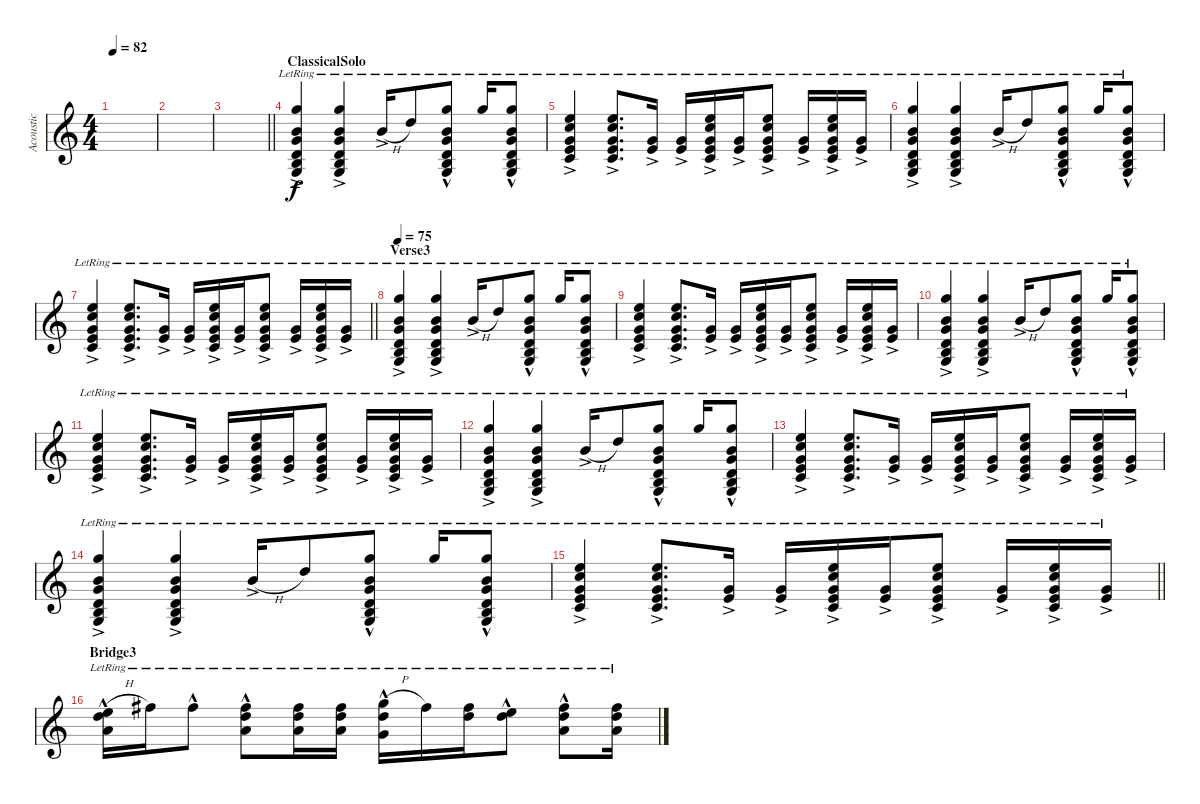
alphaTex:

\track ("Acoustic" "Acoustic") {instrument acousticguitarsteel}
\staff {score}
\tuning (E4 B3 G3 D3 A2 E2) {hide}
\ts (4 4)
\tempo 82
\clef g2
\ks c
|
|
\barLineRight lightlight
|
\section ("" "ClassicalSolo")
(3.1{ac lr} 0.2{ac lr} 0.3{ac lr} 0.4{ac lr} 2.5{ac lr} 3.6{ac lr}).4{bd 60} (3.1{ac lr} 0.2{ac lr} 0.3{ac lr} 0.4{ac lr} 2.5{ac lr} 3.6{ac lr}).4{bd 60} 0.2{h ac lr}.16 3.2{lr}.8 (3.1{hac lr} 0.2{hac lr} 0.3{hac lr} 0.4{hac lr} 2.5{hac lr} 3.6{hac lr}).8{bd 60} 3.1{lr}.16 (3.1{hac lr} 0.2{hac lr} 0.3{hac lr} 0.4{hac lr} 2.5{hac lr} 3.6{hac lr}).8{bd 60} |
(0.1{ac lr} 1.2{ac lr} 0.3{ac lr} 2.4{ac lr} 3.5{ac lr}).4{bd 60} (0.1{ac lr} 1.2{ac lr} 0.3{ac lr} 2.4{ac lr} 3.5{ac lr}).8{d bd 60} (0.3{ac lr} 2.4{ac lr}).16{bd 60} (0.3{ac lr} 2.4{ac lr}).16{bu 60} (0.1{ac lr} 1.2{ac lr} 0.3{ac lr} 2.4{ac lr} 3.5).16{bd 60} (0.3{ac lr} 2.4{ac lr}).16{bu 60} (0.1{ac lr} 1.2{ac lr} 0.3{ac lr} 2.4{ac lr} 3.5).8{bd 60} (0.3{ac lr} 2.4{ac lr}).16{bu 60} (0.1{ac lr} 1.2{ac lr} 0.3{ac lr} 2.4{ac lr} 3.5{ac lr}).16{bd 60} (0.3{ac lr} 2.4{ac lr}).16{bu 60} |
(3.1{ac lr} 0.2{ac lr} 0.3{ac lr} 0.4{ac lr} 2.5{ac lr} 3.6{ac lr}).4{bd 60} (3.1{ac lr} 0.2{ac lr} 0.3{ac lr} 0.4{ac lr} 2.5{ac lr} 3.6{ac lr}).4{bd 60} 0.2{h ac lr}.16 3.2{lr}.8 (3.1{hac lr} 0.2{hac lr} 0.3{hac lr} 0.4{hac lr} 2.5{hac lr} 3.6{hac lr}).8{bd 60} 3.1{lr}.16 (3.1{hac lr} 0.2{hac lr} 0.3{hac lr} 0.4{hac lr} 2.5{hac lr} 3.6{hac lr}).8{bd 60} |
\barLineRight lightlight
(0.1{ac lr} 1.2{ac lr} 0.3{ac lr} 2.4{ac lr} 3.5{ac lr}).4{bd 60} (0.1{ac lr} 1.2{ac lr} 0.3{ac lr} 2.4{ac lr} 3.5{ac lr}).8{d bd 60} (0.3{ac lr} 2.4{ac lr}).16{bd 60} (0.3{ac lr} 2.4{ac lr}).16{bu 60} (0.1{ac lr} 1.2{ac lr} 0.3{ac lr} 2.4{ac lr} 3.5).16{bd 60} (0.3{ac lr} 2.4{ac lr}).16{bu 60} (0.1{ac lr} 1.2{ac lr} 0.3{ac lr} 2.4{ac lr} 3.5).8{bd 60} (0.3{ac lr} 2.4{ac lr}).16{bu 60} (0.1{ac lr} 1.2{ac lr} 0.3{ac lr} 2.4{ac lr} 3.5{ac lr}).16{bd 60} (0.3{ac lr} 2.4{ac lr}).16{bu 60} |
\section ("" "Verse3")
\tempo 75
(3.1{ac lr} 0.2{ac lr} 0.3{ac lr} 0.4{ac lr} 2.5{ac lr} 3.6{ac lr}).4{bd 60} (3.1{ac lr} 0.2{ac lr} 0.3{ac lr} 0.4{ac lr} 2.5{ac lr} 3.6{ac lr}).4{bd 60} 0.2{h ac lr}.16 3.2{lr}.8 (3.1{hac lr} 0.2{hac lr} 0.3{hac lr} 0.4{hac lr} 2.5{hac lr} 3.6{hac lr}).8{bd 60} 3.1{lr}.16 (3.1{hac lr} 0.2{hac lr} 0.3{hac lr} 0.4{hac lr} 2.5{hac lr} 3.6{hac lr}).8{bd 60} |
(0.1{ac lr} 1.2{ac lr} 0.3{ac lr} 2.4{ac lr} 3.5{ac lr}).4{bd 60} (0.1{ac lr} 1.2{ac lr} 0.3{ac lr} 2.4{ac lr} 3.5{ac lr}).8{d bd 60} (0.3{ac lr} 2.4{ac lr}).16{bd 60} (0.3{ac lr} 2.4{ac lr}).16{bu 60} (0.1{ac lr} 1.2{ac lr} 0.3{ac lr} 2.4{ac lr} 3.5).16{bd 60} (0.3{ac lr} 2.4{ac lr}).16{bu 60} (0.1{ac lr} 1.2{ac lr} 0.3{ac lr} 2.4{ac lr} 3.5).8{bd 60} (0.3{ac lr} 2.4{ac lr}).16{bu 60} (0.1{ac lr} 1.2{ac lr} 0.3{ac lr} 2.4{ac lr} 3.5{ac lr}).16{bd 60} (0.3{ac lr} 2.4{ac lr}).16{bu 60} |
(3.1{ac lr} 0.2{ac lr} 0.3{ac lr} 0.4{ac lr} 2.5{ac lr} 3.6{ac lr}).4{bd 60} (3.1{ac lr} 0.2{ac lr} 0.3{ac lr} 0.4{ac lr} 2.5{ac lr} 3.6{ac lr}).4{bd 60} 0.2{h ac lr}.16 3.2{lr}.8 (3.1{hac lr} 0.2{hac lr} 0.3{hac lr} 0.4{hac lr} 2.5{hac lr} 3.6{hac lr}).8{bd 60} 3.1{lr}.16 (3.1{hac lr} 0.2{hac lr} 0.3{hac lr} 0.4{hac lr} 2.5{hac lr} 3.6{hac lr}).8{bd 60} |
(0.1{ac lr} 1.2{ac lr} 0.3{ac lr} 2.4{ac lr} 3.5{ac lr}).4{bd 60} (0.1{ac lr} 1.2{ac lr} 0.3{ac lr} 2.4{ac lr} 3.5{ac lr}).8{d bd 60} (0.3{ac lr} 2.4{ac lr}).16{bd 60} (0.3{ac lr} 2.4{ac lr}).16{bu 60} (0.1{ac lr} 1.2{ac lr} 0.3{ac lr} 2.4{ac lr} 3.5).16{bd 60} (0.3{ac lr} 2.4{ac lr}).16{bu 60} (0.1{ac lr} 1.2{ac lr} 0.3{ac lr} 2.4{ac lr} 3.5).8{bd 60} (0.3{ac lr} 2.4{ac lr}).16{bu 60} (0.1{ac lr} 1.2{ac lr} 0.3{ac lr} 2.4{ac lr} 3.5{ac lr}).16{bd 60} (0.3{ac lr} 2.4{ac lr}).16{bu 60} |
(3.1{ac lr} 0.2{ac lr} 0.3{ac lr} 0.4{ac lr} 2.5{ac lr} 3.6{ac lr}).4{bd 60} (3.1{ac lr} 0.2{ac lr} 0.3{ac lr} 0.4{ac lr} 2.5{ac lr} 3.6{ac lr}).4{bd 60} 0.2{h ac lr}.16 3.2{lr}.8 (3.1{hac lr} 0.2{hac lr} 0.3{hac lr} 0.4{hac lr} 2.5{hac lr} 3.6{hac lr}).8{bd 60} 3.1{lr}.16 (3.1{hac lr} 0.2{hac lr} 0.3{hac lr} 0.4{hac lr} 2.5{hac lr} 3.6{hac lr}).8{bd 60} |
(0.1{ac lr} 1.2{ac lr} 0.3{ac lr} 2.4{ac lr} 3.5{ac lr}).4{bd 60} (0.1{ac lr} 1.2{ac lr} 0.3{ac lr} 2.4{ac lr} 3.5{ac lr}).8{d bd 60} (0.3{ac lr} 2.4{ac lr}).16{bd 60} (0.3{ac lr} 2.4{ac lr}).16{bu 60} (0.1{ac lr} 1.2{ac lr} 0.3{ac lr} 2.4{ac lr} 3.5).16{bd 60} (0.3{ac lr} 2.4{ac lr}).16{bu 60} (0.1{ac lr} 1.2{ac lr} 0.3{ac lr} 2.4{ac lr} 3.5).8{bd 60} (0.3{ac lr} 2.4{ac lr}).16{bu 60} (0.1{ac lr} 1.2{ac lr} 0.3{ac lr} 2.4{ac lr} 3.5{ac lr}).16{bd 60} (0.3{ac lr} 2.4{ac lr}).16{bu 60} |
(3.1{ac lr} 0.2{ac lr} 0.3{ac lr} 0.4{ac lr} 2.5{ac lr} 3.6{ac lr}).4{bd 60} (3.1{ac lr} 0.2{ac lr} 0.3{ac lr} 0.4{ac lr} 2.5{ac lr} 3.6{ac lr}).4{bd 60} 0.2{h ac lr}.16 3.2{lr}.8 (3.1{hac lr} 0.2{hac lr} 0.3{hac lr} 0.4{hac lr} 2.5{hac lr} 3.6{hac lr}).8{bd 60} 3.1{lr}.16 (3.1{hac lr} 0.2{hac lr} 0.3{hac lr} 0.4{hac lr} 2.5{hac lr} 3.6{hac lr}).8{bd 60} |
\barLineRight lightlight
(0.1{ac lr} 1.2{ac lr} 0.3{ac lr} 2.4{ac lr} 3.5{ac lr}).4{bd 60} (0.1{ac lr} 1.2{ac lr} 0.3{ac lr} 2.4{ac lr} 3.5{ac lr}).8{d bd 60} (0.3{ac lr} 2.4{ac lr}).16{bd 60} (0.3{ac lr} 2.4{ac lr}).16{bu 60} (0.1{ac lr} 1.2{ac lr} 0.3{ac lr} 2.4{ac lr} 3.5).16{bd 60} (0.3{ac lr} 2.4{ac lr}).16{bu 60} (0.1{ac lr} 1.2{ac lr} 0.3{ac lr} 2.4{ac lr} 3.5).8{bd 60} (0.3{ac lr} 2.4{ac lr}).16{bu 60} (0.1{ac lr} 1.2{ac lr} 0.3{ac lr} 2.4{ac lr} 3.5{ac lr}).16{bd 60} (0.3{ac lr} 2.4{ac lr}).16{bu 60} |
\section ("" "Bridge3")
(0.1{h hac lr} 3.2 2.3).16{bd 60} 2.1{lr}.16 2.1{hac lr}.8{bu 60} (2.1{hac lr} 3.2{hac lr} 2.3{hac lr}).8{bd 60} (2.1{lr} 3.2{lr} 2.3{lr}).16{bu 60} (2.1{lr} 3.2{lr} 2.3{lr}).16{bd 60} (3.1{h hac lr} 3.2{hac lr} 0.3{hac lr}).16{bu 60} 2.1{lr}.16 (2.1{lr} 3.2{lr}).16{bd 60} (0.1{hac lr} 3.2{hac lr}).8{bu 60} (2.1{hac lr} 3.2{hac lr} 2.3{hac lr}).8{bd 60} (2.1{lr} 3.2 2.3).16{bu 60}
